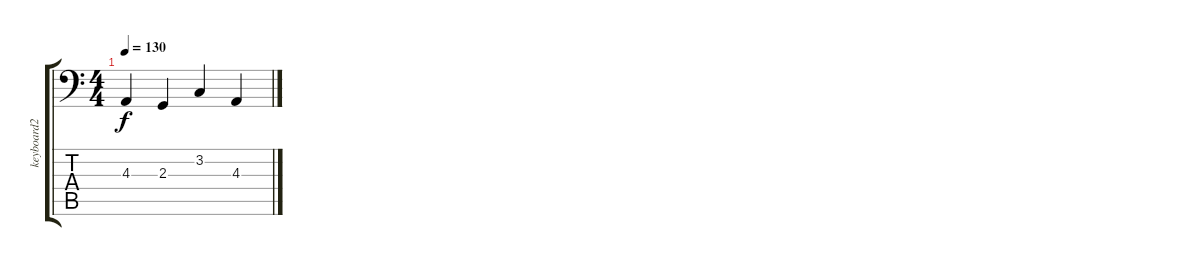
\track ("keyboard2" "keyboard2") {instrument pad7halo}
\staff {score tabs}
\tuning (D3 A2 F2 C2 G1 D1) {hide}
\ts (4 4)
\tempo 130
\clef f4
\ks c
4.3.4{dy f} 2.3.4 3.2.4 4.3.4
